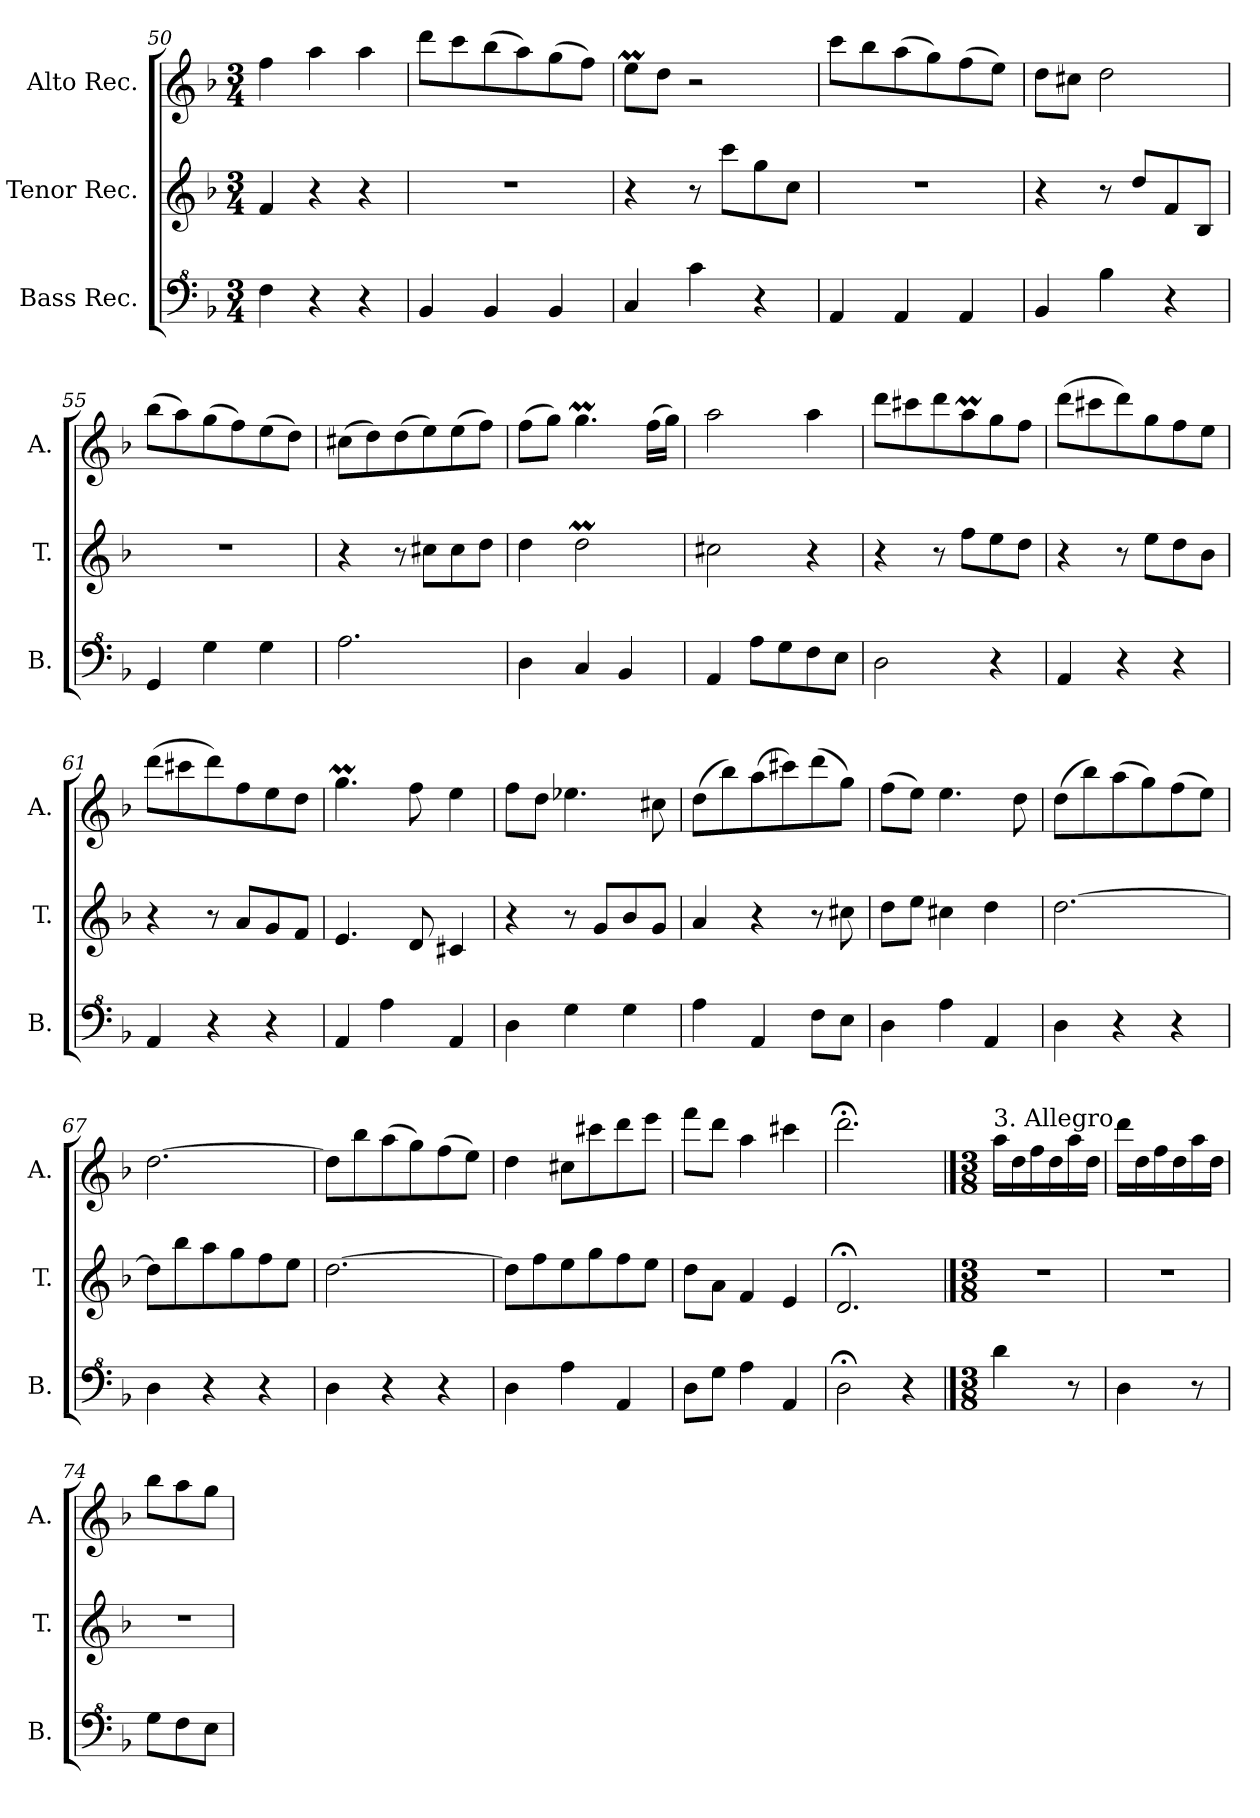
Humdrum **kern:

**kern	**kern	**kern
*part3	*part2	*part1
*staff3	*staff2	*staff1
*I"Bass Rec.	*I"Tenor Rec.	*I"Alto Rec.
*I'B.	*I'T.	*I'A.
*clefF^4	*clefG2	*clefG2
*k[b-]	*k[b-]	*k[b-]
*M3/4	*M3/4	*M3/4
=50	=50	=50
4f\	4f/	4ff\
4r	4r	4aa\
4r	4r	4aa\
=51	=51	=51
4B-/	2.r	8ddd\L
.	.	8ccc\
4B-/	.	(>8bb-\
.	.	8aa\)
4B-/	.	(>8gg\
.	.	8ff\J)
=52	=52	=52
4c/	4r	8eem\L
.	.	8dd\J
4cc\	8r	2r
.	8ccc\L	.
4r	8gg\	.
.	8cc\J	.
=53	=53	=53
4A/	2.r	8ccc\L
.	.	8bb-\
4A/	.	(>8aa\
.	.	8gg\)
4A/	.	(>8ff\
.	.	8ee\J)
=54	=54	=54
4B-/	4r	8dd\L
.	.	8cc#X\J
4b-\	8r	2dd\
.	8dd/L	.
4r	8f/	.
.	8B-/J	.
=55	=55	=55
4G/	2.r	(>8bb-\L
.	.	8aa\)
4g\	.	(>8gg\
.	.	8ff\)
4g\	.	(>8ee\
.	.	8dd\J)
=56	=56	=56
2.a\	4r	(8cc#X\L
.	.	8dd\)
.	8r	(>8dd\
.	8cc#X\L	8ee\)
.	8cc#\	(>8ee\
.	8dd\J	8ff\J)
!!LO:LB:g=z
=57	=57	=57
4d\	4dd\	(>8ff\L
.	.	8gg\J)
4c/	2ddM\	4.ggM\
4B-/	.	.
.	.	(>16ff\LL
.	.	16gg\JJ)
=58	=58	=58
4A/	2cc#X\	2aa\
8a\L	.	.
8g\	.	.
8f\	4r	4aa\
8e\J	.	.
=59	=59	=59
2d\	4r	8ddd\L
.	.	8ccc#X\
.	8r	8ddd\
.	8ff\L	8aam\
4r	8ee\	8gg\
.	8dd\J	8ff\J
=60	=60	=60
4A/	4r	(8ddd\L
.	.	8ccc#X\
4r	8r	8ddd\)
.	8ee\L	8gg\
4r	8dd\	8ff\
.	8b-\J	8ee\J
=61	=61	=61
4A/	4r	(>8ddd\L
.	.	8ccc#X\
4r	8r	8ddd\)
.	8a/L	8ff\
4r	8g/	8ee\
.	8f/J	8dd\J
=62	=62	=62
4A/	4.e/	4.ggM\
4a\	.	.
.	8d/	8ff\
4A/	4c#X/	4ee\
=63	=63	=63
4d\	4r	8ff\L
.	.	8dd\J
4g\	8r	4.ee-X\
.	8g/L	.
4g\	8b-/	.
.	8g/J	8cc#X\
=64	=64	=64
4a\	4a/	(>8dd\L
.	.	8bb-\)
4A/	4r	(>8aa\
.	.	8ccc#X\)
8f\L	8r	(>8ddd\
8e\J	8cc#X\	8gg\J)
=65	=65	=65
4d\	8dd\L	(>8ff\L
.	8ee\J	8ee\J)
4a\	4cc#X\	4.ee\
4A/	4dd\	.
.	.	8dd\
=66	=66	=66
4d\	[2.dd\	(>8dd\L
.	.	8bb-\)
4r	.	(>8aa\
.	.	8gg\)
4r	.	(>8ff\
.	.	8ee\J)
!!LO:LB:g=z
=67	=67	=67
4d\	8dd\L]	[2.dd\
.	8bb-\	.
4r	8aa\	.
.	8gg\	.
4r	8ff\	.
.	8ee\J	.
=68	=68	=68
4d\	[2.dd\	8dd\L]
.	.	8bb-\
4r	.	(>8aa\
.	.	8gg\)
4r	.	(>8ff\
.	.	8ee\J)
=69	=69	=69
4d\	8dd\L]	4dd\
.	8ff\	.
4a\	8ee\	8cc#X\L
.	8gg\	8ccc#X\
4A/	8ff\	8ddd\
.	8ee\J	8eee\J
=70	=70	=70
8d\L	8dd\L	8fff\L
8g\J	8a\J	8ddd\J
4a\	4f/	4aa\
4A/	4e/	4ccc#X\
=71	=71	=71
2d;<\	2.d;</	2.ddd;<\
4r	.	.
!!LO:PB:g=z
==72	==72	==72
*M3/8	*M3/8	*M3/8
*	*	*MM90
!	!	!LO:TX:a:t=3. Allegro
4dd\	4.r	16aa\LL
.	.	16dd\
.	.	16ff\
.	.	16dd\
8r	.	16aa\
.	.	16dd\JJ
=73	=73	=73
4d\	4.r	16ddd\LL
.	.	16dd\
.	.	16ff\
.	.	16dd\
8r	.	16aa\
.	.	16dd\JJ
=74	=74	=74
8g\L	4.r	8bb-\L
8f\	.	8aa\
8e\J	.	8gg\J
=	=	=
*-	*-	*-
